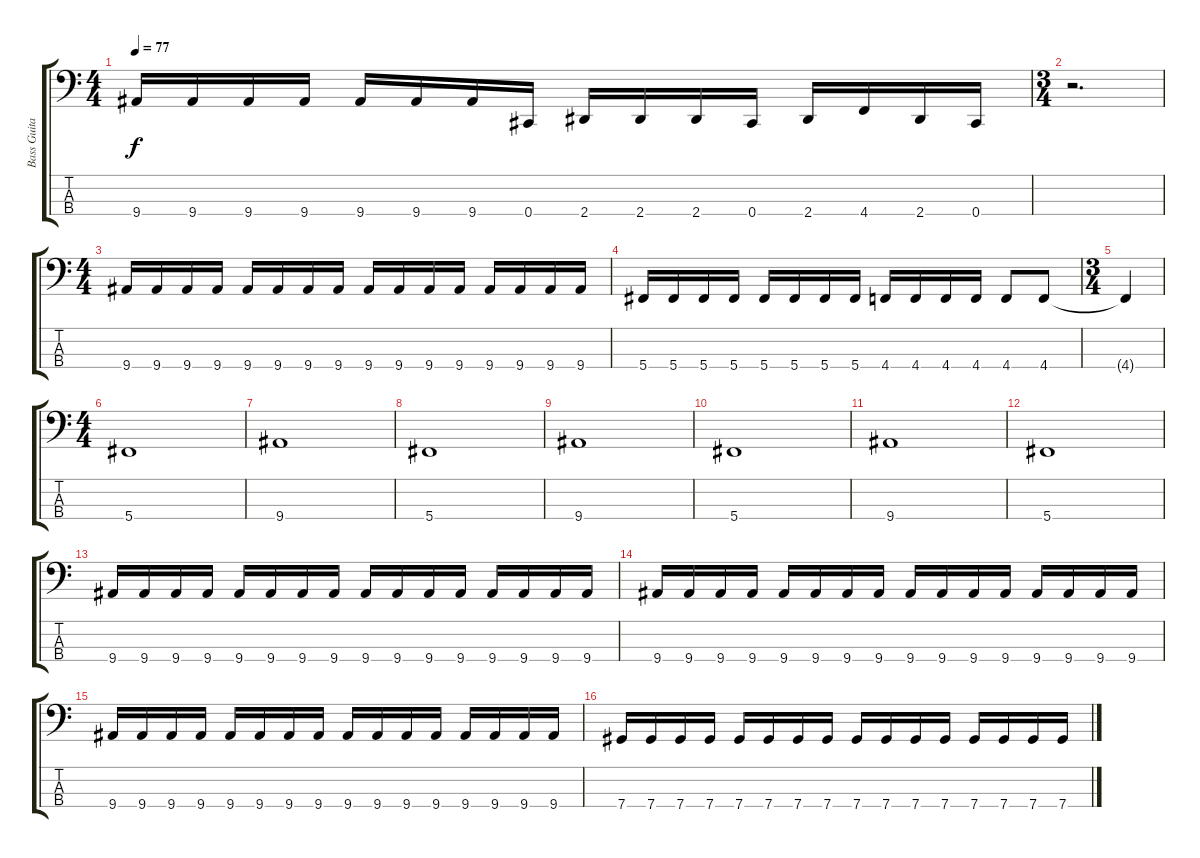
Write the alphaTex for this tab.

\track ("Bass Guitar" "Bass Guita") {instrument acousticguitarnylon}
\staff {score tabs}
\tuning (Gb2 Db2 Ab1 Db1) {hide}
\ts (4 4)
\tempo 77
\clef f4
\ks c
9.4.16{dy f} 9.4.16 9.4.16 9.4.16 9.4.16 9.4.16 9.4.16 0.4.16 2.4.16 2.4.16 2.4.16 0.4.16 2.4.16 4.4.16 2.4.16 0.4.16 |
\ts (3 4)
r.2{d} |
\ts (4 4)
9.4.16 9.4.16 9.4.16 9.4.16 9.4.16 9.4.16 9.4.16 9.4.16 9.4.16 9.4.16 9.4.16 9.4.16 9.4.16 9.4.16 9.4.16 9.4.16 |
5.4.16 5.4.16 5.4.16 5.4.16 5.4.16 5.4.16 5.4.16 5.4.16 4.4.16 4.4.16 4.4.16 4.4.16 4.4.8 4.4.8 |
\ts (3 4)
4.4{t}.4 |
\ts (4 4)
5.4.1 |
9.4.1 |
5.4.1 |
9.4.1 |
5.4.1 |
9.4.1 |
5.4.1 |
9.4.16 9.4.16 9.4.16 9.4.16 9.4.16 9.4.16 9.4.16 9.4.16 9.4.16 9.4.16 9.4.16 9.4.16 9.4.16 9.4.16 9.4.16 9.4.16 |
9.4.16 9.4.16 9.4.16 9.4.16 9.4.16 9.4.16 9.4.16 9.4.16 9.4.16 9.4.16 9.4.16 9.4.16 9.4.16 9.4.16 9.4.16 9.4.16 |
9.4.16 9.4.16 9.4.16 9.4.16 9.4.16 9.4.16 9.4.16 9.4.16 9.4.16 9.4.16 9.4.16 9.4.16 9.4.16 9.4.16 9.4.16 9.4.16 |
7.4.16 7.4.16 7.4.16 7.4.16 7.4.16 7.4.16 7.4.16 7.4.16 7.4.16 7.4.16 7.4.16 7.4.16 7.4.16 7.4.16 7.4.16 7.4.16
